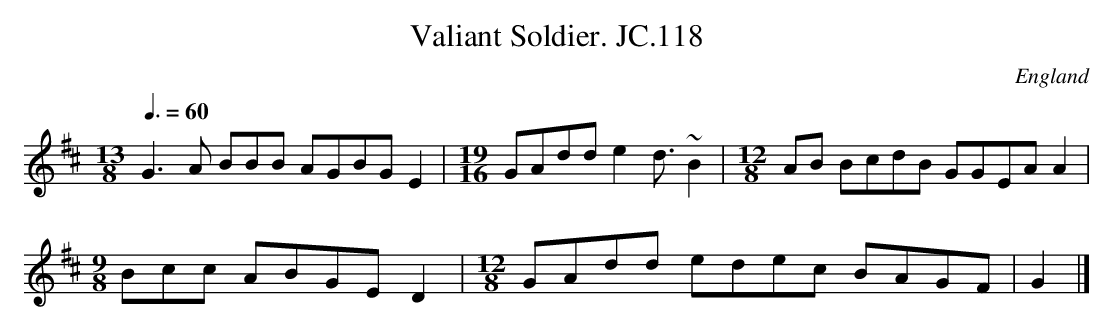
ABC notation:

X:1
T:Valiant Soldier. JC.118
L:1/8
M:13/8
O:England
Q:3/8=60
K:D
G3A BBB AGBGE2|\
M:19/16
GAdde2d3/2~B2|\
M:12/8
AB BcdB GGEA A2|!
M:9/8
Bcc ABGED2|\
M:12/8
GAdd edec BAGF|G2|]
